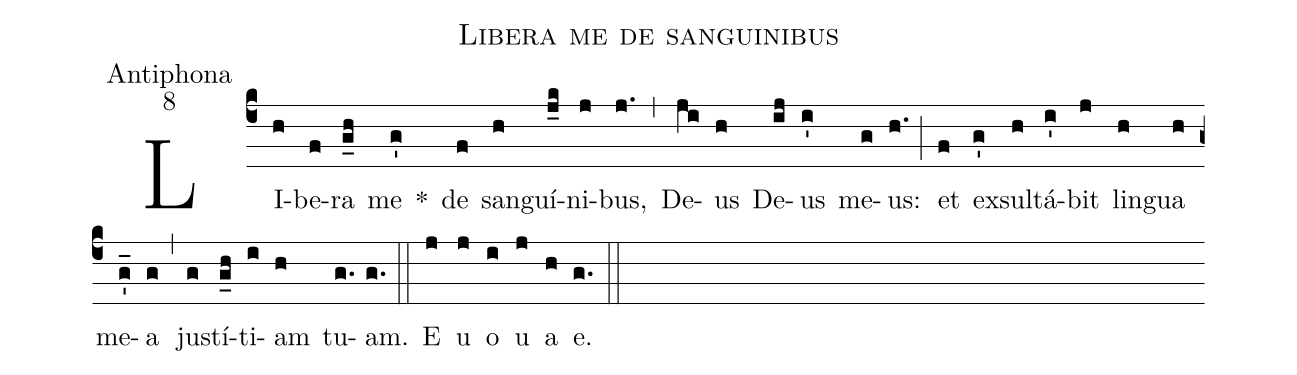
name:Libera me de sanguinibus;
office-part:Antiphona;
mode:8;
%%
(c4) LI(h)be(f)ra(g_h) me(g') *() de(f) san(h)guí(j_k)ni(j)bus,(j.) (,) De(ji)us(h) De(ij)us(i') me(g)us:(h.) (;) et(f) ex(g')sul(h)tá(i')bit(j) lin(h)gua(h) me(g'_)a(g) (,) ju(g)stí(g_h)ti(i)am(h) tu(g.)am.(g.) (::) <eu>E(j) u(j) o(i) u(j) a(h) e.</eu>(g.) (::)
